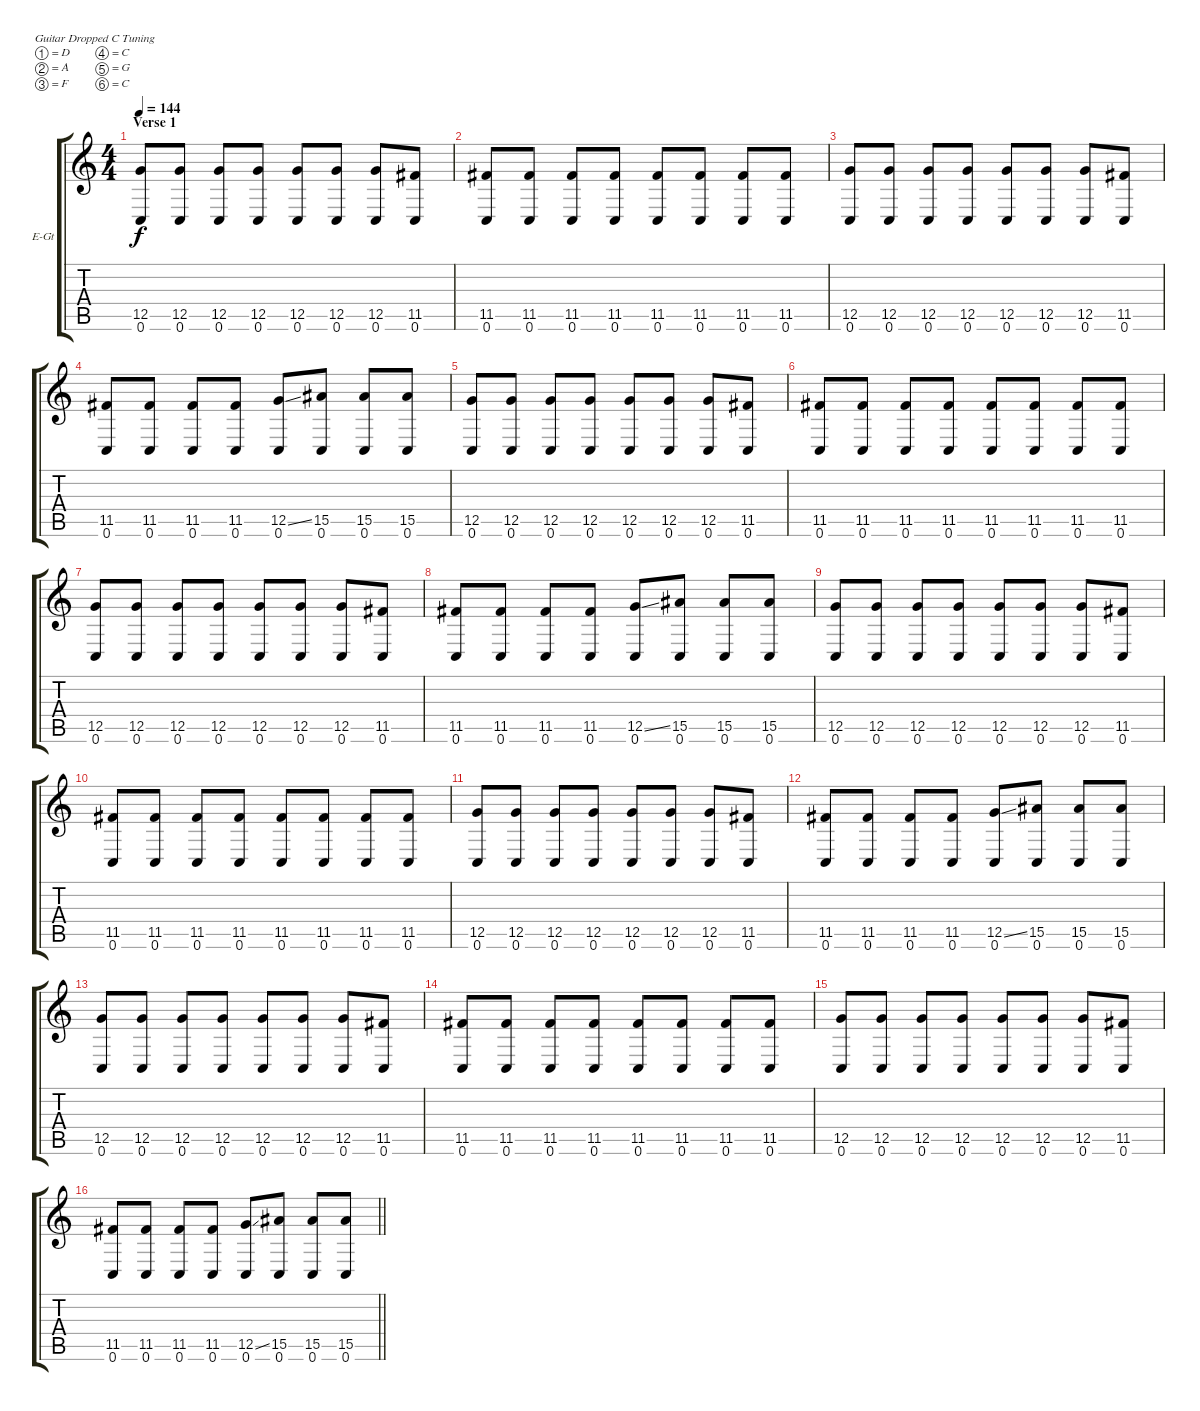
\bracketExtendMode groupsimilarinstruments
\firstSystemTrackNameOrientation horizontal
\otherSystemsTrackNameOrientation horizontal
\track ("Paul" "E-Gt") {instrument distortionguitar}
\staff {score tabs}
\tuning (D4 A3 F3 C3 G2 C2)
\ts (4 4)
\section ("" "Verse 1")
\tempo 144
\clef g2
\ks c
(12.5 0.6).8{dy f} (12.5 0.6).8 (12.5 0.6).8 (12.5 0.6).8 (12.5 0.6).8 (12.5 0.6).8 (12.5 0.6).8 (11.5 0.6).8 |
(11.5 0.6).8 (11.5 0.6).8 (11.5 0.6).8 (11.5 0.6).8 (11.5 0.6).8 (11.5 0.6).8 (11.5 0.6).8 (11.5 0.6).8 |
(12.5 0.6).8 (12.5 0.6).8 (12.5 0.6).8 (12.5 0.6).8 (12.5 0.6).8 (12.5 0.6).8 (12.5 0.6).8 (11.5 0.6).8 |
(11.5 0.6).8 (11.5 0.6).8 (11.5 0.6).8 (11.5 0.6).8 (12.5{ss} 0.6).8 (15.5 0.6).8 (15.5 0.6).8 (15.5 0.6).8 |
(12.5 0.6).8 (12.5 0.6).8 (12.5 0.6).8 (12.5 0.6).8 (12.5 0.6).8 (12.5 0.6).8 (12.5 0.6).8 (11.5 0.6).8 |
(11.5 0.6).8 (11.5 0.6).8 (11.5 0.6).8 (11.5 0.6).8 (11.5 0.6).8 (11.5 0.6).8 (11.5 0.6).8 (11.5 0.6).8 |
(12.5 0.6).8 (12.5 0.6).8 (12.5 0.6).8 (12.5 0.6).8 (12.5 0.6).8 (12.5 0.6).8 (12.5 0.6).8 (11.5 0.6).8 |
(11.5 0.6).8 (11.5 0.6).8 (11.5 0.6).8 (11.5 0.6).8 (12.5{ss} 0.6).8 (15.5 0.6).8 (15.5 0.6).8 (15.5 0.6).8 |
(12.5 0.6).8 (12.5 0.6).8 (12.5 0.6).8 (12.5 0.6).8 (12.5 0.6).8 (12.5 0.6).8 (12.5 0.6).8 (11.5 0.6).8 |
(11.5 0.6).8 (11.5 0.6).8 (11.5 0.6).8 (11.5 0.6).8 (11.5 0.6).8 (11.5 0.6).8 (11.5 0.6).8 (11.5 0.6).8 |
(12.5 0.6).8 (12.5 0.6).8 (12.5 0.6).8 (12.5 0.6).8 (12.5 0.6).8 (12.5 0.6).8 (12.5 0.6).8 (11.5 0.6).8 |
(11.5 0.6).8 (11.5 0.6).8 (11.5 0.6).8 (11.5 0.6).8 (12.5{ss} 0.6).8 (15.5 0.6).8 (15.5 0.6).8 (15.5 0.6).8 |
(12.5 0.6).8 (12.5 0.6).8 (12.5 0.6).8 (12.5 0.6).8 (12.5 0.6).8 (12.5 0.6).8 (12.5 0.6).8 (11.5 0.6).8 |
(11.5 0.6).8 (11.5 0.6).8 (11.5 0.6).8 (11.5 0.6).8 (11.5 0.6).8 (11.5 0.6).8 (11.5 0.6).8 (11.5 0.6).8 |
(12.5 0.6).8 (12.5 0.6).8 (12.5 0.6).8 (12.5 0.6).8 (12.5 0.6).8 (12.5 0.6).8 (12.5 0.6).8 (11.5 0.6).8 |
\barLineRight lightlight
(11.5 0.6).8 (11.5 0.6).8 (11.5 0.6).8 (11.5 0.6).8 (12.5{ss} 0.6).8 (15.5 0.6).8 (15.5 0.6).8 (15.5 0.6).8
